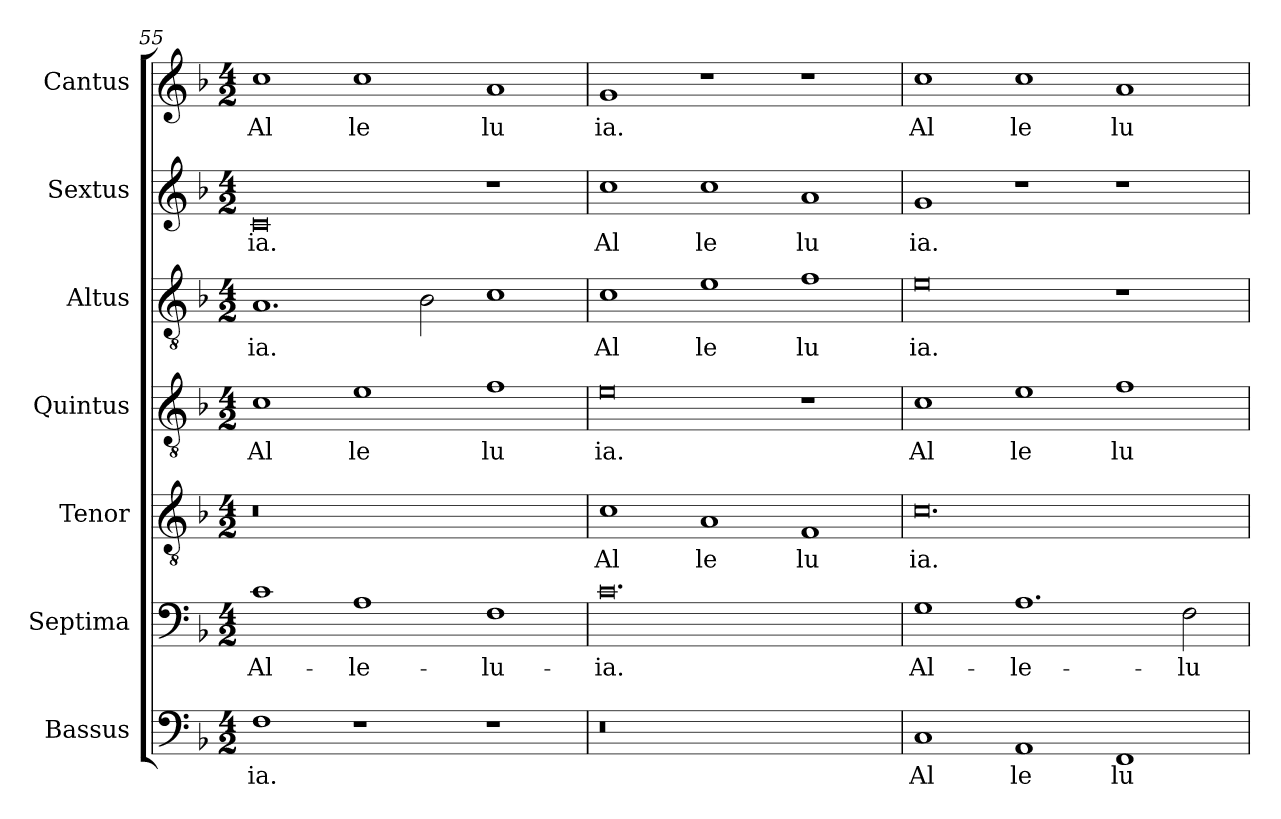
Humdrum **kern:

**kern	**text	**kern	**text	**kern	**text	**kern	**text	**kern	**text	**kern	**text	**kern	**text
*part7	*part7	*part6	*part6	*part5	*part5	*part4	*part4	*part3	*part3	*part2	*part2	*part1	*part1
*staff7	*staff7	*staff6	*staff6	*staff5	*staff5	*staff4	*staff4	*staff3	*staff3	*staff2	*staff2	*staff1	*staff1
*I"Bassus	*	*I"Septima	*	*I"Tenor	*	*I"Quintus	*	*I"Altus	*	*I"Sextus	*	*I"Cantus	*
*clefF4	*	*clefF4	*	*clefGv2	*	*clefGv2	*	*clefGv2	*	*clefG2	*	*clefG2	*
*ITrd-3c-5	*	*ITrd-3c-5	*	*	*	*ITrd-3c-5	*	*ITrd-3c-5	*	*ITrd-3c-5	*	*ITrd-3c-5	*
*k[b-e-]	*	*k[b-e-]	*	*k[b-]	*	*k[b-e-]	*	*k[b-e-]	*	*k[b-e-]	*	*k[b-e-]	*
*B-:	*	*B-:	*	*F:	*	*B-:	*	*B-:	*	*B-:	*	*B-:	*
*M4/2	*	*M4/2	*	*M4/2	*	*M4/2	*	*M4/2	*	*M4/2	*	*M4/2	*
=55	=55	=55	=55	=55	=55	=55	=55	=55	=55	=55	=55	=55	=55
!	!LO:LY:b:cj	!	!LO:LY:b:cj	!	!	!	!LO:LY:b:cj	!	!LO:LY:b:cj	!	!LO:LY:b:cj	!	!LO:LY:b:cj
1B-	ia.	1f	Al-	0.r	.	1f	Al	1.d	ia.	0f	ia.	1ff	Al
!	!	!	!LO:LY:b:cj	!	!	!	!LO:LY:b:cj	!	!	!	!	!	!LO:LY:b:cj
1r	.	1d	-le-	.	.	1a	le	.	.	.	.	1ff	le
.	.	.	.	.	.	.	.	2e-\	.	.	.	.	.
!	!	!	!LO:LY:b:cj	!	!	!	!LO:LY:b:cj	!	!	!	!	!	!LO:LY:b:cj
1r	.	1B-	-lu-	.	.	1b-	lu	1f	.	1r	.	1dd	lu
=56	=56	=56	=56	=56	=56	=56	=56	=56	=56	=56	=56	=56	=56
!	!	!	!LO:LY:b:cj	!	!LO:LY:b:cj	!	!LO:LY:b:cj	!	!LO:LY:b:cj	!	!LO:LY:b:cj	!	!LO:LY:b:cj
0.r	.	0.f	-ia.	1c	Al	0a	ia.	1f	Al	1ff	Al	1cc	ia.
!	!	!	!	!	!LO:LY:b:cj	!	!	!	!LO:LY:b:cj	!	!LO:LY:b:cj	!	!
.	.	.	.	1A	le	.	.	1a	le	1ff	le	1r	.
!	!	!	!	!	!LO:LY:b:cj	!	!	!	!LO:LY:b:cj	!	!LO:LY:b:cj	!	!
.	.	.	.	1F	lu	1r	.	1b-	lu	1dd	lu	1r	.
=57	=57	=57	=57	=57	=57	=57	=57	=57	=57	=57	=57	=57	=57
!	!LO:LY:b:cj	!	!LO:LY:b:cj	!	!LO:LY:b:cj	!	!LO:LY:b:cj	!	!LO:LY:b:cj	!	!LO:LY:b:cj	!	!LO:LY:b:cj
1F	Al	1c	Al-	0.c	ia.	1f	Al	0a	ia.	1cc	ia.	1ff	Al
!	!LO:LY:b:cj	!	!LO:LY:b:cj	!	!	!	!LO:LY:b:cj	!	!	!	!	!	!LO:LY:b:cj
1D	le	1.d	-le-	.	.	1a	le	.	.	1r	.	1ff	le
!	!LO:LY:b:cj	!	!	!	!	!	!LO:LY:b:cj	!	!	!	!	!	!LO:LY:b:cj
1BB-	lu	.	.	.	.	1b-	lu	1r	.	1r	.	1dd	lu
!	!	!	!LO:LY:b:cj	!	!	!	!	!	!	!	!	!	!
.	.	2B-\	-lu-	.	.	.	.	.	.	.	.	.	.
=	=	=	=	=	=	=	=	=	=	=	=	=	=
*-	*-	*-	*-	*-	*-	*-	*-	*-	*-	*-	*-	*-	*-
